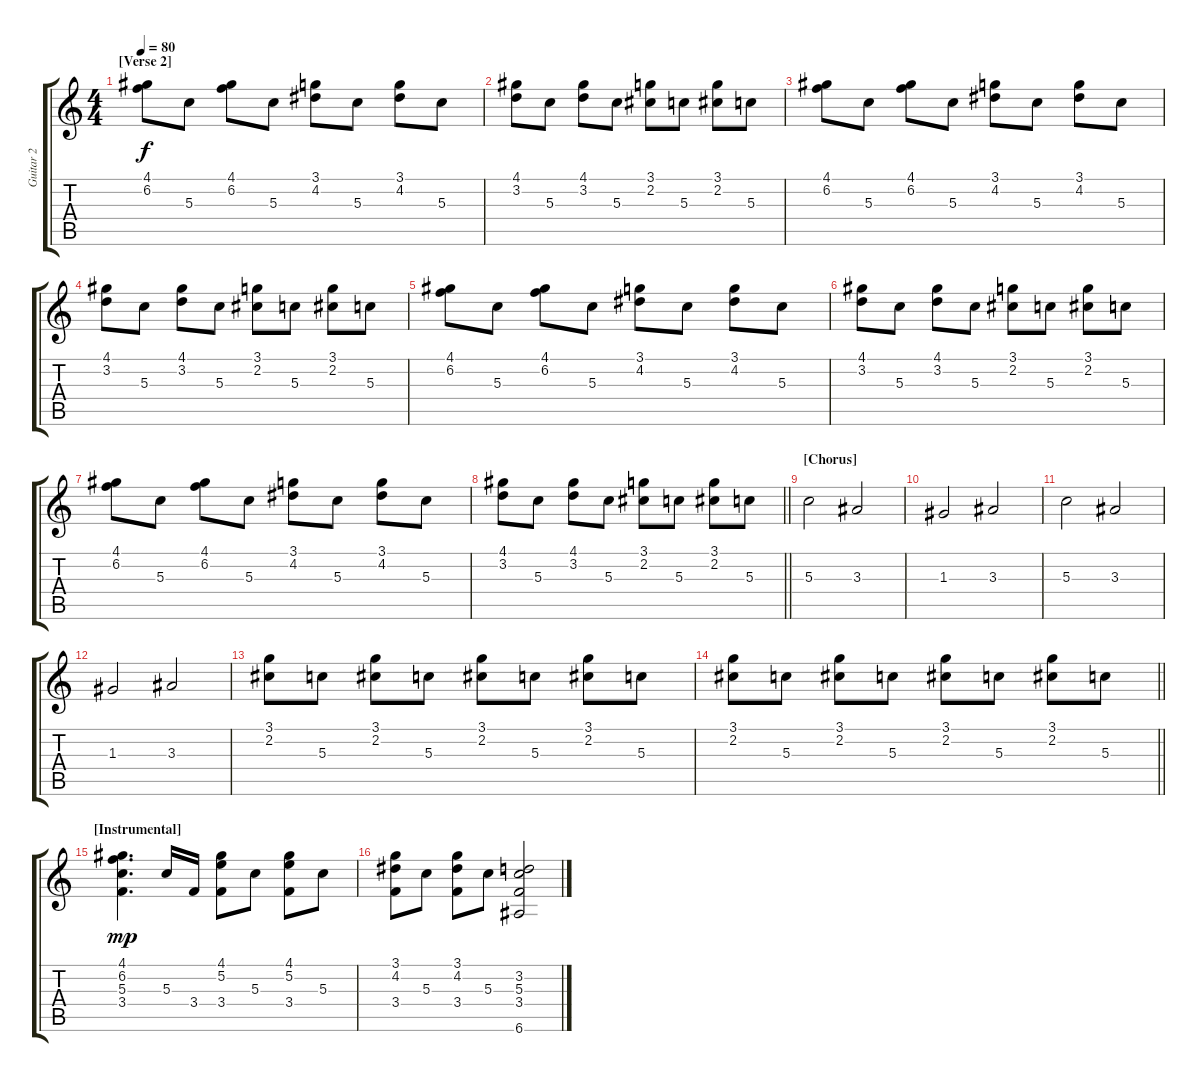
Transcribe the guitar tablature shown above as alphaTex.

\track ("Guitar 2" "Guitar 2") {instrument acousticguitarsteel}
\staff {score tabs}
\tuning (E4 B3 G3 D3 A2 E2) {hide}
\ts (4 4)
\section ("" "[Verse 2]")
\tempo 80
\clef g2
\ks c
(4.1 6.2).8{dy f} 5.3.8 (4.1 6.2).8 5.3.8 (3.1 4.2).8 5.3.8 (3.1 4.2).8 5.3.8 |
(4.1 3.2).8 5.3.8 (4.1 3.2).8 5.3.8 (3.1 2.2).8 5.3.8 (3.1 2.2).8 5.3.8 |
(4.1 6.2).8 5.3.8 (4.1 6.2).8 5.3.8 (3.1 4.2).8 5.3.8 (3.1 4.2).8 5.3.8 |
(4.1 3.2).8 5.3.8 (4.1 3.2).8 5.3.8 (3.1 2.2).8 5.3.8 (3.1 2.2).8 5.3.8 |
(4.1 6.2).8 5.3.8 (4.1 6.2).8 5.3.8 (3.1 4.2).8 5.3.8 (3.1 4.2).8 5.3.8 |
(4.1 3.2).8 5.3.8 (4.1 3.2).8 5.3.8 (3.1 2.2).8 5.3.8 (3.1 2.2).8 5.3.8 |
(4.1 6.2).8 5.3.8 (4.1 6.2).8 5.3.8 (3.1 4.2).8 5.3.8 (3.1 4.2).8 5.3.8 |
\barLineRight lightlight
(4.1 3.2).8 5.3.8 (4.1 3.2).8 5.3.8 (3.1 2.2).8 5.3.8 (3.1 2.2).8 5.3.8 |
\section ("" "[Chorus]")
5.3.2 3.3.2 |
1.3.2 3.3.2 |
5.3.2 3.3.2 |
1.3.2 3.3.2 |
(3.1 2.2).8 5.3.8 (3.1 2.2).8 5.3.8 (3.1 2.2).8 5.3.8 (3.1 2.2).8 5.3.8 |
\barLineRight lightlight
(3.1 2.2).8 5.3.8 (3.1 2.2).8 5.3.8 (3.1 2.2).8 5.3.8 (3.1 2.2).8 5.3.8 |
\section ("" "[Instrumental]")
(4.1 6.2 5.3 3.4).4{d dy mp} 5.3.16 3.4.16 (4.1 5.2 3.4).8 5.3.8 (4.1 5.2 3.4).8 5.3.8 |
(3.1 4.2 3.4).8 5.3.8 (3.1 4.2 3.4).8 5.3.8 (3.2 5.3 3.4 6.6).2
